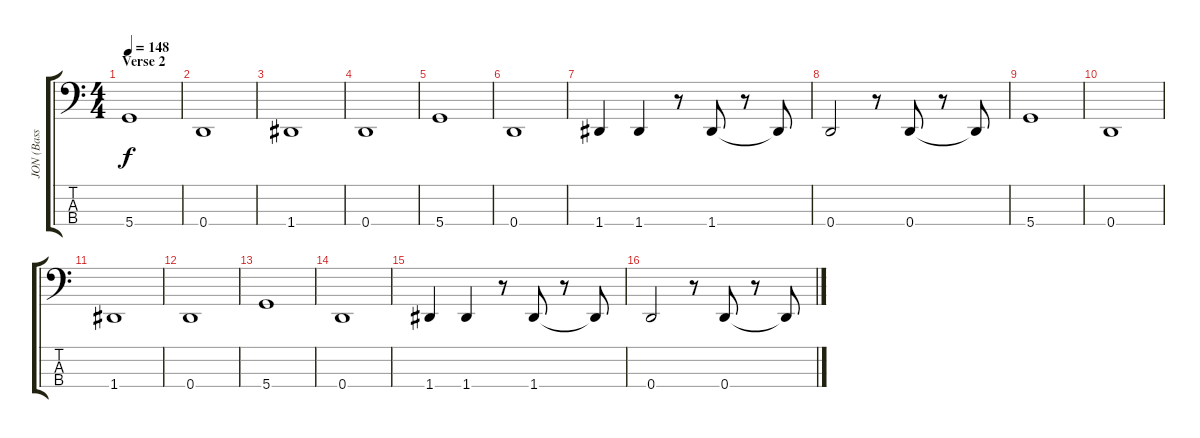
\track ("JON (Bass Guitar)" "JON (Bass ") {instrument electricbassfinger}
\staff {score tabs}
\tuning (G2 D2 A1 D1) {hide}
\ts (4 4)
\section ("" "Verse 2")
\tempo 148
\clef f4
\ks c
5.4.1{dy f} |
0.4.1 |
1.4.1 |
0.4.1 |
5.4.1 |
0.4.1 |
1.4.4 1.4.4 r.8 1.4.8 r.8 1.4{t}.8 |
0.4.2 r.8 0.4.8 r.8 0.4{t}.8 |
5.4.1 |
0.4.1 |
1.4.1 |
0.4.1 |
5.4.1 |
0.4.1 |
1.4.4 1.4.4 r.8 1.4.8 r.8 1.4{t}.8 |
0.4.2 r.8 0.4.8 r.8 0.4{t}.8
